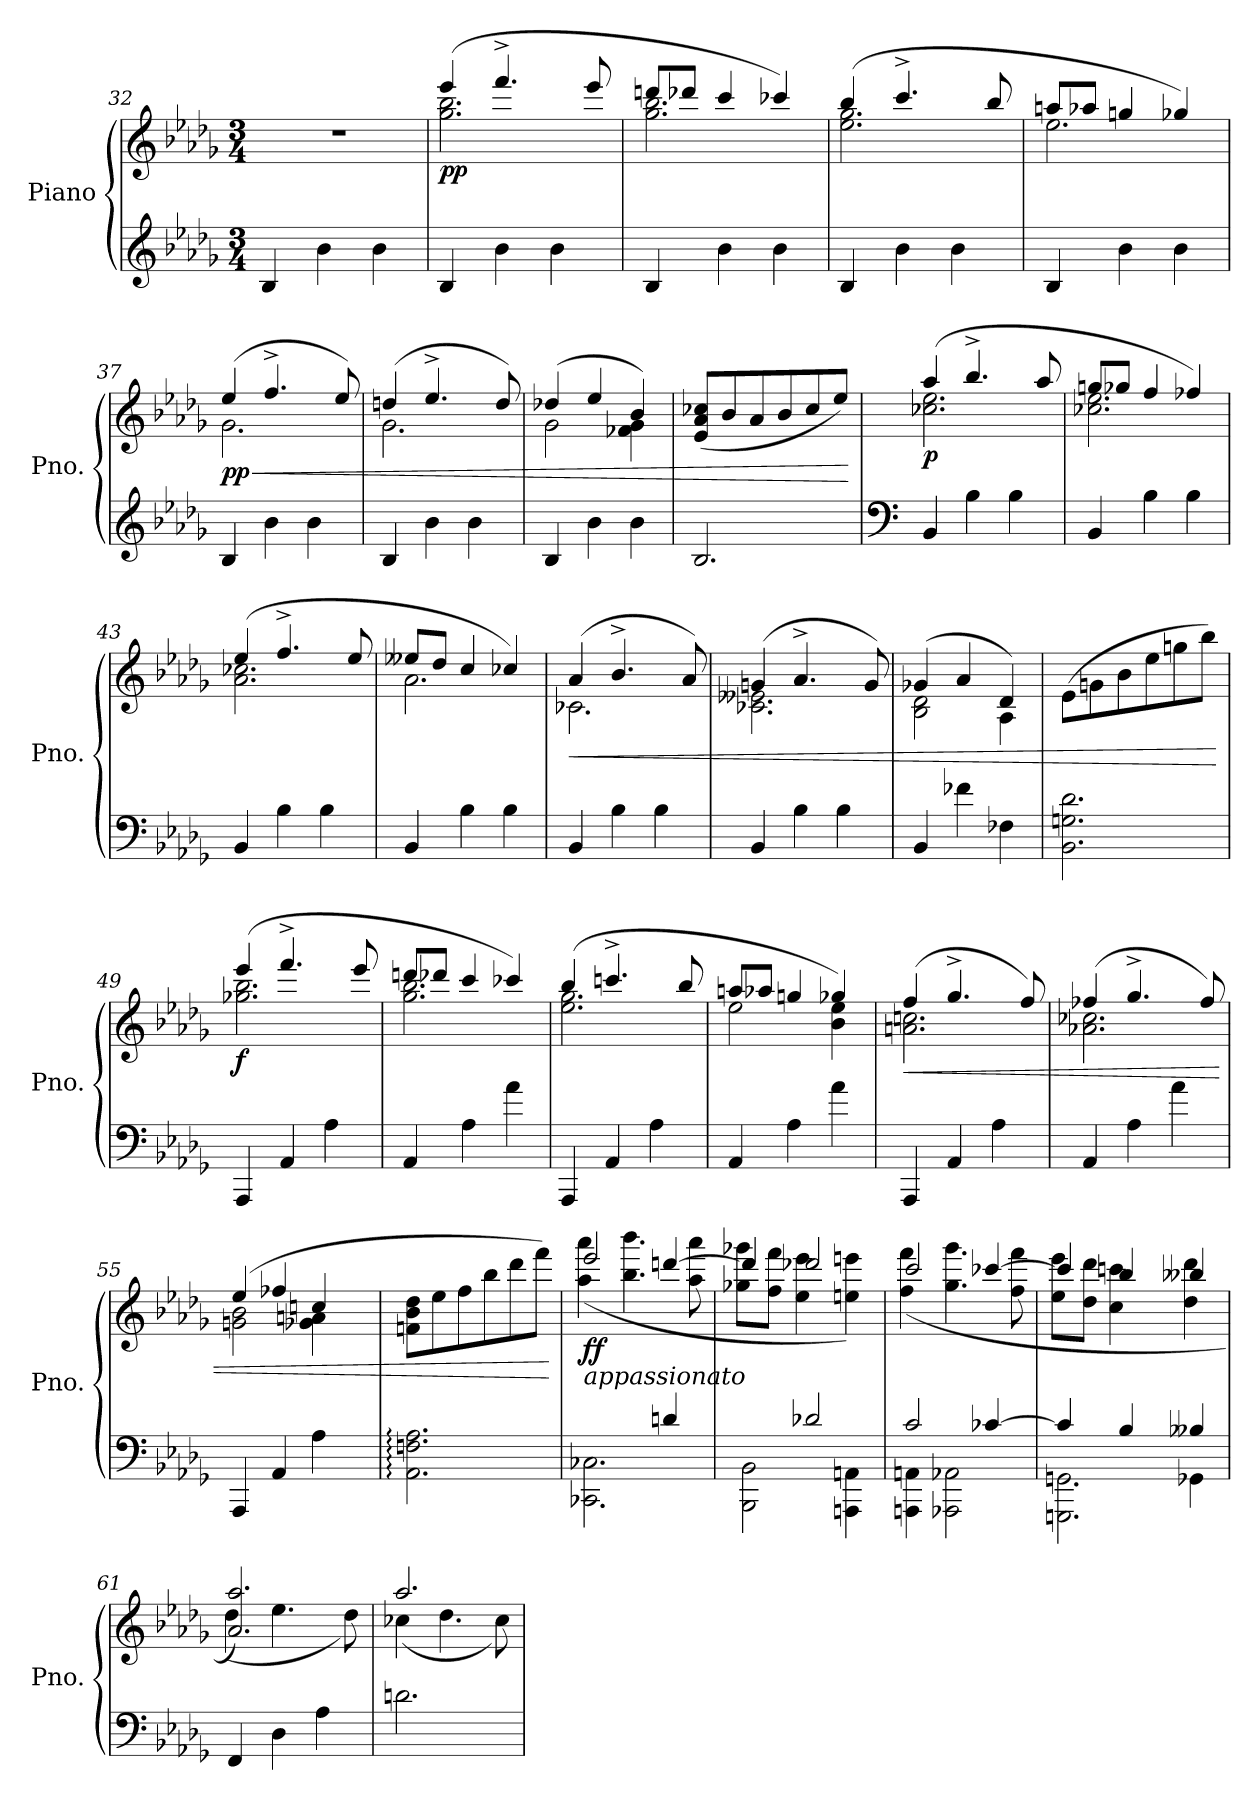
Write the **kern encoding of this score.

**kern	**kern	**dynam
*part1	*part1	*part1
*staff2	*staff1	*staff1/2
*I"Piano	*	*
*I'Pno.	*	*
*clefG2	*clefG2	*
*k[b-e-a-d-g-]	*k[b-e-a-d-g-]	*
*M3/4	*M3/4	*
*MM180	*MM180	*
=32	=32	=32
4B-/	2.r	.
4b-\	.	.
4b-\	.	.
=33	=33	=33
*	*MM192	*
*	*^	*
!	!	!	!LO:DY:b
4B-/	(4eee-/	2.gg-\ 2.bb-\	pp
4b-\	4.fff^/	.	.
4b-\	.	.	.
.	8eee-/	.	.
=34	=34	=34	=34
4B-/	8dddn/L	2.gg-\ 2.bb-\	.
.	8ddd-X/J	.	.
4b-\	4ccc/	.	.
4b-\	4ccc-X/)	.	.
!!LO:LB:g=z	!!
=35	=35	=35	=35
4B-/	(4bb-/	2.ee-\ 2.gg-\	.
4b-\	4.ccc^/	.	.
4b-\	.	.	.
.	8bb-/	.	.
=36	=36	=36	=36
4B-/	8aan/L	2.ee-\	.
.	8aa-X/J	.	.
*	*MM188	*	*
4b-\	4ggn/	.	.
*	*MM184	*	*
4b-\	4gg-X/)	.	.
=37	=37	=37	=37
*	*MM192	*	*
!	!	!	!LO:HP:b
!	!	!	!LO:DY:n=1:b
4B-/	(4ee-/	2.g-\	< pp
4b-\	4.ff^/	.	.
4b-\	.	.	.
.	8ee-/)	.	.
=38	=38	=38	=38
4B-/	(4ddn/	2.g-\	.
4b-\	4.ee-^/	.	.
4b-\	.	.	.
.	8dd/)	.	.
=39	=39	=39	=39
4B-/	(4dd-X/	2g-\	.
4b-\	4ee-/	.	.
4b-\	4b-/)	4f-X\ 4g-\	.
*	*v	*v	*
!!LO:LB:g=z
=40	=40	=40
2.B-/	(8e-/ 8a-/ 8cc-X/L	.
.	8b-/	.
.	8a-/	.
.	8b-/	.
.	8cc-/	.
.	8ee-/J)	.
.	.	[
=41	=41	=41
*clefF4	*	*
*	*^	*
!	!	!	!LO:DY:b
4BB-/	(4aa-/	2.cc-X\ 2.ee-\	p
4B-\	4.bb-^/	.	.
4B-\	.	.	.
.	8aa-/	.	.
=42	=42	=42	=42
4BB-/	8ggn/L	2.cc-X\ 2.ee-\	.
.	8gg-X/J	.	.
4B-\	4ff/	.	.
4B-\	4ff-X/)	.	.
=43	=43	=43	=43
4BB-/	(4ee-/	2.a-\ 2.cc-X\	.
4B-\	4.ff^/	.	.
4B-\	.	.	.
.	8ee-/	.	.
=44	=44	=44	=44
4BB-/	8ee--X/L	2.a-\	.
.	8dd-/J	.	.
*	*MM188	*	*
4B-\	4cc/	.	.
*	*MM184	*	*
4B-\	4cc-X/)	.	.
!!LO:PB:g=z	!!
=45	=45	=45	=45
*	*MM192	*	*
!	!	!	!LO:HP:b
4BB-/	(4a-/	2.c-X\	<
4B-\	4.b-^/	.	.
4B-\	.	.	.
.	8a-/)	.	.
=46	=46	=46	=46
4BB-/	(4gn/	2.c-X\ 2.e--X\	.
4B-\	4.a-^/	.	.
4B-\	.	.	.
.	8g/)	.	.
=47	=47	=47	=47
4BB-/	(4g-X/	2B-\ 2d-\	.
4f-X\	4a-/	.	.
4F-X\	4d-/)	4A-\	.
*	*v	*v	*
=48	=48	=48
2.BB-\ 2.Gn\ 2.d-\	(8e-\L	.
.	8gn\	.
.	8b-\	.
.	8ee-\	.
.	8ggn\	.
.	8bb-\J)	.
.	.	[
=49	=49	=49
*	*^	*
!	!	!	!LO:DY:b
4AAA-/	(4eee-/	2.gg-X\ 2.bb-\	f
4AA-/	4.fff^/	.	.
4A-\	.	.	.
.	8eee-/	.	.
!!LO:LB:g=z	!!
=50	=50	=50	=50
4AA-/	8dddn/L	2.gg-\ 2.bb-\	.
.	8ddd-X/J	.	.
4A-\	4ccc/	.	.
4a-\	4ccc-X/)	.	.
=51	=51	=51	=51
4AAA-/	(4bb-/	2.ee-\ 2.gg-\	.
4AA-/	4.cccn^/	.	.
4A-\	.	.	.
.	8bb-/	.	.
=52	=52	=52	=52
4AA-/	8aan/L	2ee-\	.
.	8aa-X/J	.	.
4A-\	4ggn/	.	.
4a-\	4gg-X/)	4b-\ 4ee-\	.
=53	=53	=53	=53
!	!	!	!LO:HP:b
4AAA-/	(4ff/	2.an\ 2.ccn\	<
4AA-/	4.gg-^/	.	.
4A-\	.	.	.
.	8ff/)	.	.
=54	=54	=54	=54
4AA-/	(4ff-X/	2.a-X\ 2.cc-X\	.
4A-\	4.gg-^/	.	.
4a-\	.	.	.
.	8ff-/)	.	.
!!LO:LB:g=z	!!
=55	=55	=55	=55
*^	*	*	*
4AAA-/	2ryy	(4ee-/	2gn\ 2b-\	.
4AA-/	.	4ff-X/	.	.
4A-\	8.ryy	4ccn/	4g-X\ 4an\	.
.	32AA-!LLLyy	.	.	.
.	32F!JJJyy	.	.	.
*v	*v	*	*	*
*	*v	*v	*
=56	=56	=56
*	*MM192	*
2.AA-\: 2.Fn\: 2.A-\:	8fn\ 8b-\ 8dd-\L	.
.	8ee-\	.
.	8ff\	.
.	8bb-\	.
.	8ddd-\	.
.	8fff\J)	.
.	.	[
=57	=57	=57
*^	*^	*
!LO:TX:a:i:t=appassionato	!	!	!	!
!	!	!	!	!LO:DY:b
2ryy	2.CC-X\ 2.C-X\	2eee-/	(>4aa-\ 4aaa-\	ff
.	.	.	4.bb-\ 4.bbb-\	.
4dn/	.	[4dddn/	.	.
.	.	.	8aa-\ 8aaa-\	.
=58	=58	=58	=58	=58
4ryy	2BBB-\ 2BB-\	4ddd/]	8gg-X\ 8ggg-X\L	.
.	.	.	8ff\ 8fff\J	.
2d-X/	.	2ddd-X/	4ee-\ 4eee-\	.
.	4AAAn\ 4AAn\	.	4een\ 4eeen\)	.
!!LO:LB:g=z	!!
=59	=59	=59	=59	=59
2c/	4AAAn\ 4AAn\	2ccc/	(>4ff\ 4fff\	.
.	2AAA-X\ 2AA-X\	.	4.gg-\ 4.ggg-\	.
[4c-X/	.	[4ccc-X/	.	.
.	.	.	8ff\ 8fff\	.
=60	=60	=60	=60	=60
!	!LO:N:n=1:head=open	!	!	!
!	!LO:N:n=2:head=open	!	!	!
4c-/]	4.GGGn\ 4.GGn\	4ccc-/]	8ee-\ 8eee-\L	.
.	.	.	8dd-\ 8ddd-\J	.
4B-/	.	4bb-/	4cc\ 4cccn\	.
.	16ryy	.	.	.
.	16GG-X!yy	.	.	.
*	*	*MM150	*	*
4B--X/	4GG-X:\	4bb--X/	4dd-\ 4ddd-\	.
*v	*v	*	*	*
=61	=61	=61	=61
*	*MM192	*	*
4FF/	2.a-/ 2.aa-/)	(4dd-\	.
4D-\	.	4.ee-\	.
4A-\	.	.	.
.	.	8dd-\)	.
=62	=62	=62	=62
2.dn\	2.aa-/	(4cc-X\	.
.	.	4.dd-\	.
.	.	8cc-\)	.
*	*v	*v	*
=	=	=
*-	*-	*-
